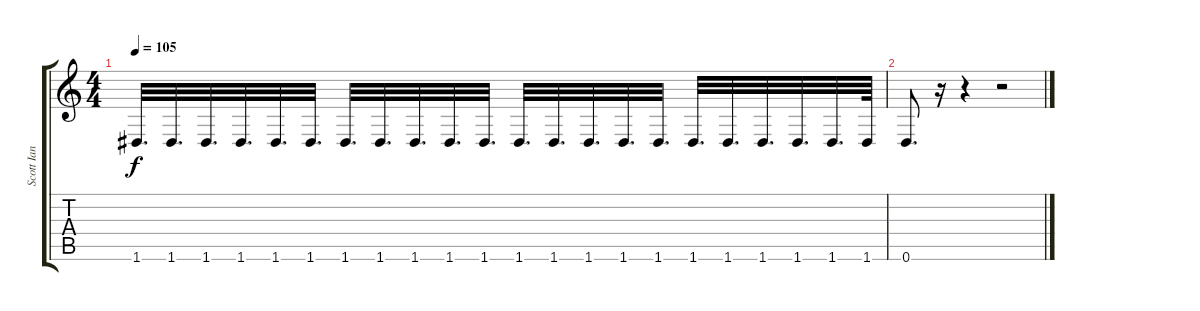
\track ("Scott Ian" "Scott Ian") {instrument distortionguitar}
\staff {score tabs}
\tuning (E4 B3 G3 D3 A2 D2) {hide}
\ts (4 4)
\tempo 105
\clef g2
\ks c
1.6.32{d dy f} 1.6.32{d} 1.6.32{d} 1.6.32{d} 1.6.32{d} 1.6.32{d} 1.6.32{d} 1.6.32{d} 1.6.32{d} 1.6.32{d} 1.6.32{d} 1.6.32{d} 1.6.32{d} 1.6.32{d} 1.6.32{d} 1.6.32{d} 1.6.32{d} 1.6.32{d} 1.6.32{d} 1.6.32{d} 1.6.32{d} 1.6.64 |
0.6.8{d} r.16 r.4 r.2
